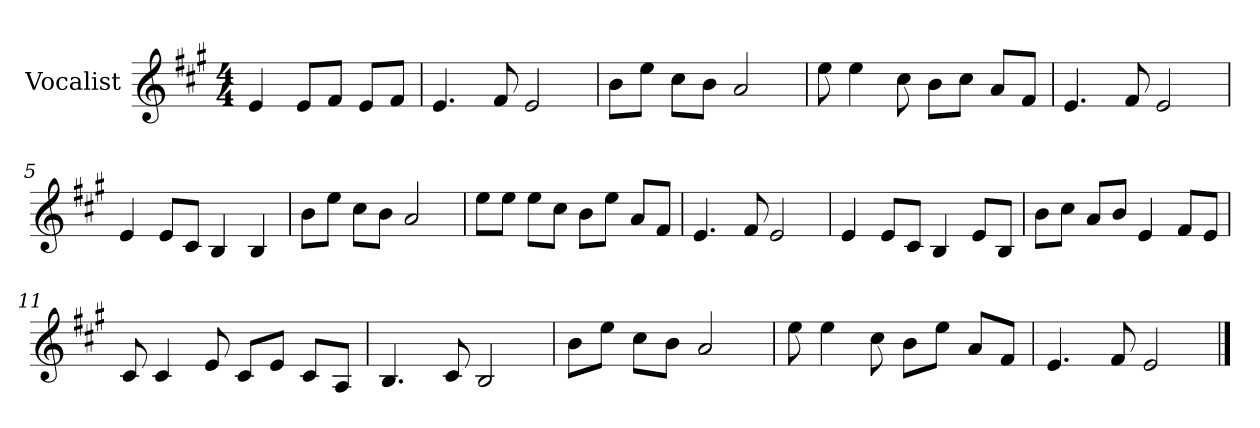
**kern
*part1
*staff1
*I"Vocalist
*k[f#c#g#]
*A:
*M4/4
=
4e
8eL
8f#J
8eL
8f#J
=1
4.e
8f#
2e
=2
8bL
8eeJ
8cc#L
8bJ
2a
=3
8ee
4ee
8cc#
8bL
8cc#J
8aL
8f#J
=4
4.e
8f#
2e
=5
4e
8eL
8c#J
4B
4B
=6
8bL
8eeJ
8cc#L
8bJ
2a
=7
8eeL
8eeJ
8eeL
8cc#J
8bL
8eeJ
8aL
8f#J
=8
4.e
8f#
2e
=9
4e
8eL
8c#J
4B
8eL
8BJ
=10
8bL
8cc#J
8aL
8bJ
4e
8f#L
8eJ
=11
8c#
4c#
8e
8c#L
8eJ
8c#L
8AJ
=12
4.B
8c#
2B
=13
8bL
8eeJ
8cc#L
8bJ
2a
=14
8ee
4ee
8cc#
8bL
8eeJ
8aL
8f#J
=15
4.e
8f#
2e
==
*-
